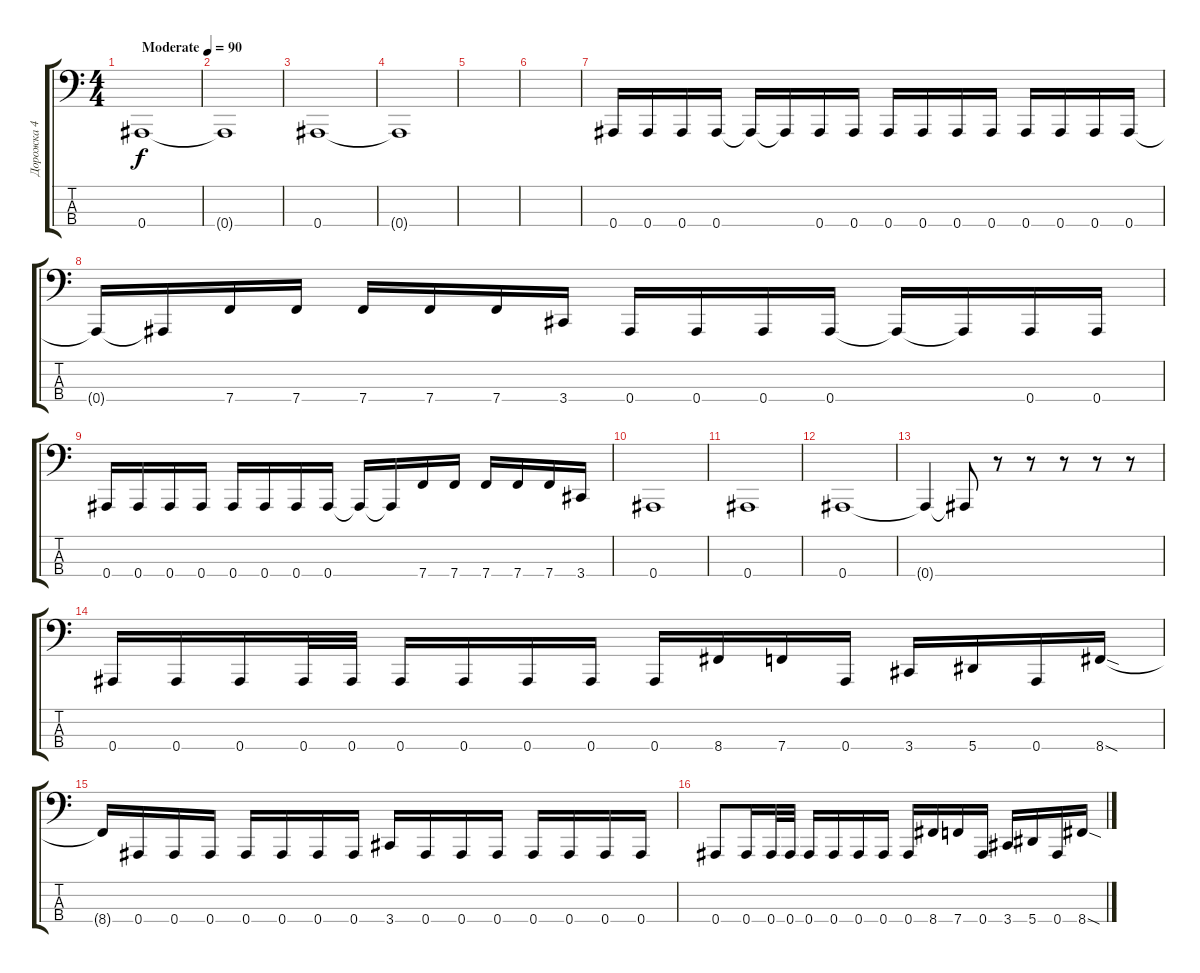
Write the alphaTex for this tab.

\track ("Дорожка 4" "Дорожка 4") {instrument electricbasspick}
\staff {score tabs}
\tuning (Eb2 Bb1 F1 Bb0) {hide}
\ts (4 4)
\tempo (90 "Moderate")
\clef f4
\ks c
0.4.1{dy f instrument electricbasspick} |
0.4{t}.1 |
0.4.1 |
0.4{t}.1 |
|
|
0.4.16 0.4.16 0.4.16 0.4.16 0.4{t}.16 0.4{t}.16 0.4.16 0.4.16 0.4.16 0.4.16 0.4.16 0.4.16 0.4.16 0.4.16 0.4.16 0.4.16 |
0.4{t}.16 0.4{t}.16 7.4.16 7.4.16 7.4.16 7.4.16 7.4.16 3.4.16 0.4.16 0.4.16 0.4.16 0.4.16 0.4{t}.16 0.4{t}.16 0.4.16 0.4.16 |
0.4.16 0.4.16 0.4.16 0.4.16 0.4.16 0.4.16 0.4.16 0.4.16 0.4{t}.16 0.4{t}.16 7.4.16 7.4.16 7.4.16 7.4.16 7.4.16 3.4.16 |
0.4.1 |
0.4.1 |
0.4.1 |
0.4{t}.4 0.4{t}.8 r.8 r.8 r.8 r.8 r.8 |
0.4.16 0.4.16 0.4.16 0.4.32 0.4.32 0.4.16 0.4.16 0.4.16 0.4.16 0.4.16 8.4.16 7.4.16 0.4.16 3.4.16 5.4.16 0.4.16 8.4{sod}.16 |
8.4{t}.16 0.4.16 0.4.16 0.4.16 0.4.16 0.4.16 0.4.16 0.4.16 3.4.16 0.4.16 0.4.16 0.4.16 0.4.16 0.4.16 0.4.16 0.4.16 |
0.4.8 0.4.16 0.4.32 0.4.32 0.4.16 0.4.16 0.4.16 0.4.16 0.4.16 8.4.16 7.4.16 0.4.16 3.4.16 5.4.16 0.4.16 8.4{sod}.16
